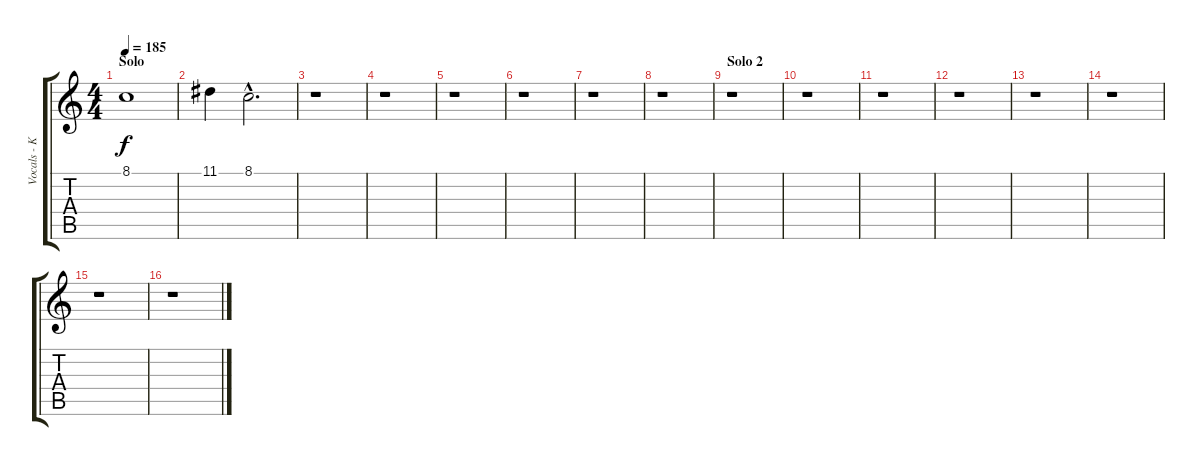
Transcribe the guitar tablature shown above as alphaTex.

\track ("Vocals - Kai Hansen" "Vocals - K") {instrument tuba}
\staff {score tabs}
\tuning (E4 B3 G3 D3 A2 E2) {hide}
\ts (4 4)
\section ("" "Solo")
\tempo 185
\clef g2
\ks c
8.1.1{dy f} |
11.1.4 8.1{hac}.2{d} |
r.1 |
r.1 |
r.1 |
r.1 |
r.1 |
r.1 |
\section ("" "Solo 2")
r.1 |
r.1 |
r.1 |
r.1 |
r.1 |
r.1 |
r.1 |
r.1
